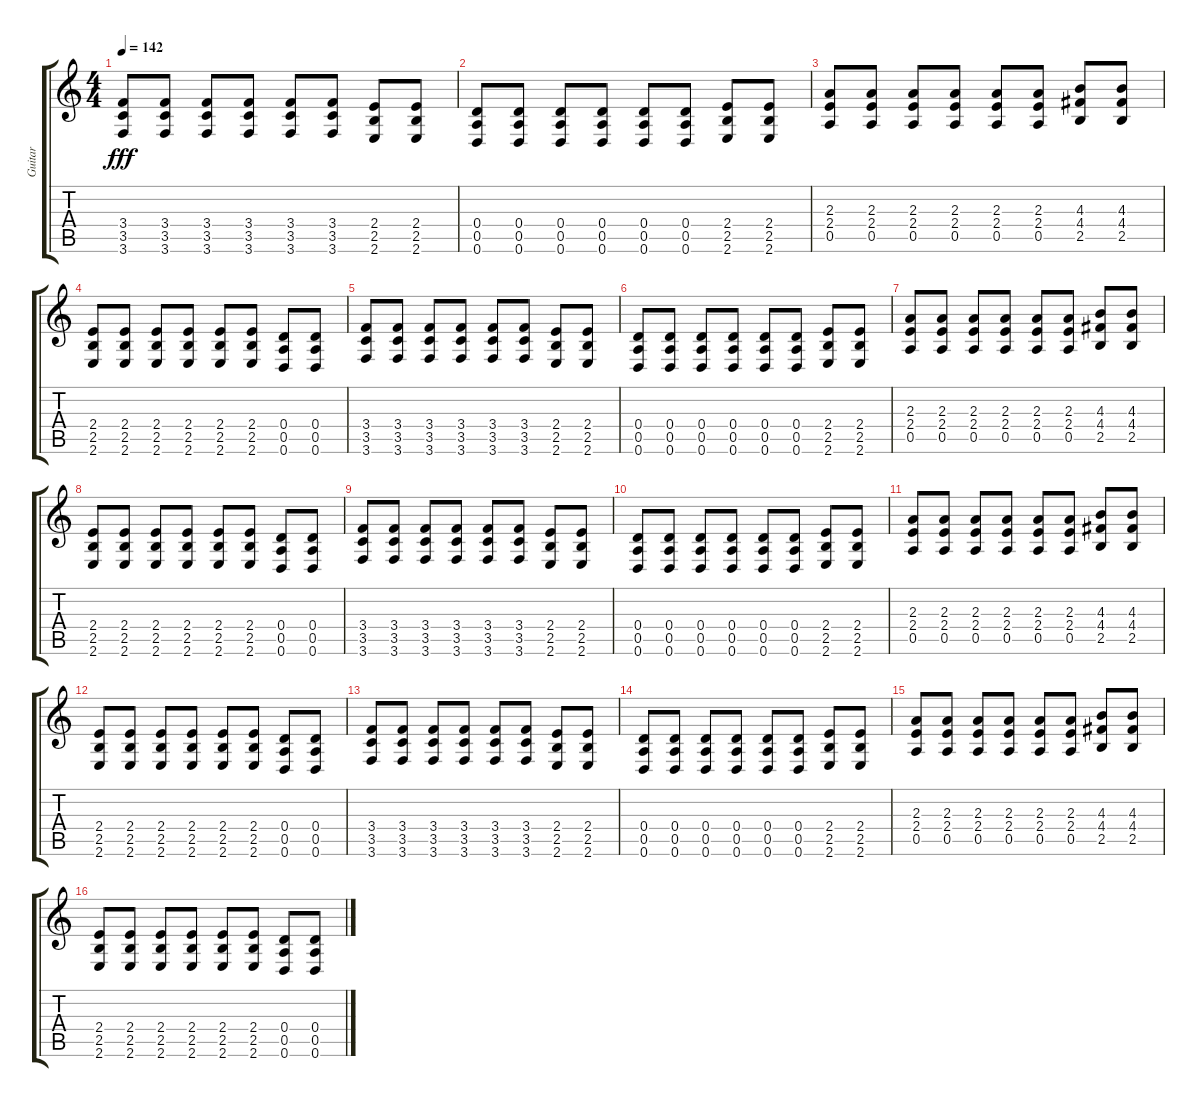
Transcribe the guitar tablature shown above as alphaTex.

\track ("Guitar" "Guitar") {instrument distortionguitar}
\staff {score tabs}
\tuning (E4 B3 G3 D3 A2 D2) {hide}
\ts (4 4)
\tempo 142
\clef g2
\ks c
(3.4 3.5 3.6).8{dy fff} (3.4 3.5 3.6).8 (3.4 3.5 3.6).8 (3.4 3.5 3.6).8 (3.4 3.5 3.6).8 (3.4 3.5 3.6).8 (2.4 2.5 2.6).8 (2.4 2.5 2.6).8 |
(0.4 0.5 0.6).8 (0.4 0.5 0.6).8 (0.4 0.5 0.6).8 (0.4 0.5 0.6).8 (0.4 0.5 0.6).8 (0.4 0.5 0.6).8 (2.4 2.5 2.6).8 (2.4 2.5 2.6).8 |
(2.3 2.4 0.5).8 (2.3 2.4 0.5).8 (2.3 2.4 0.5).8 (2.3 2.4 0.5).8 (2.3 2.4 0.5).8 (2.3 2.4 0.5).8 (4.3 4.4 2.5).8 (4.3 4.4 2.5).8 |
(2.4 2.5 2.6).8 (2.4 2.5 2.6).8 (2.4 2.5 2.6).8 (2.4 2.5 2.6).8 (2.4 2.5 2.6).8 (2.4 2.5 2.6).8 (0.4 0.5 0.6).8 (0.4 0.5 0.6).8 |
(3.4 3.5 3.6).8 (3.4 3.5 3.6).8 (3.4 3.5 3.6).8 (3.4 3.5 3.6).8 (3.4 3.5 3.6).8 (3.4 3.5 3.6).8 (2.4 2.5 2.6).8 (2.4 2.5 2.6).8 |
(0.4 0.5 0.6).8 (0.4 0.5 0.6).8 (0.4 0.5 0.6).8 (0.4 0.5 0.6).8 (0.4 0.5 0.6).8 (0.4 0.5 0.6).8 (2.4 2.5 2.6).8 (2.4 2.5 2.6).8 |
(2.3 2.4 0.5).8 (2.3 2.4 0.5).8 (2.3 2.4 0.5).8 (2.3 2.4 0.5).8 (2.3 2.4 0.5).8 (2.3 2.4 0.5).8 (4.3 4.4 2.5).8 (4.3 4.4 2.5).8 |
(2.4 2.5 2.6).8 (2.4 2.5 2.6).8 (2.4 2.5 2.6).8 (2.4 2.5 2.6).8 (2.4 2.5 2.6).8 (2.4 2.5 2.6).8 (0.4 0.5 0.6).8 (0.4 0.5 0.6).8 |
(3.4 3.5 3.6).8 (3.4 3.5 3.6).8 (3.4 3.5 3.6).8 (3.4 3.5 3.6).8 (3.4 3.5 3.6).8 (3.4 3.5 3.6).8 (2.4 2.5 2.6).8 (2.4 2.5 2.6).8 |
(0.4 0.5 0.6).8 (0.4 0.5 0.6).8 (0.4 0.5 0.6).8 (0.4 0.5 0.6).8 (0.4 0.5 0.6).8 (0.4 0.5 0.6).8 (2.4 2.5 2.6).8 (2.4 2.5 2.6).8 |
(2.3 2.4 0.5).8 (2.3 2.4 0.5).8 (2.3 2.4 0.5).8 (2.3 2.4 0.5).8 (2.3 2.4 0.5).8 (2.3 2.4 0.5).8 (4.3 4.4 2.5).8 (4.3 4.4 2.5).8 |
(2.4 2.5 2.6).8 (2.4 2.5 2.6).8 (2.4 2.5 2.6).8 (2.4 2.5 2.6).8 (2.4 2.5 2.6).8 (2.4 2.5 2.6).8 (0.4 0.5 0.6).8 (0.4 0.5 0.6).8 |
(3.4 3.5 3.6).8 (3.4 3.5 3.6).8 (3.4 3.5 3.6).8 (3.4 3.5 3.6).8 (3.4 3.5 3.6).8 (3.4 3.5 3.6).8 (2.4 2.5 2.6).8 (2.4 2.5 2.6).8 |
(0.4 0.5 0.6).8 (0.4 0.5 0.6).8 (0.4 0.5 0.6).8 (0.4 0.5 0.6).8 (0.4 0.5 0.6).8 (0.4 0.5 0.6).8 (2.4 2.5 2.6).8 (2.4 2.5 2.6).8 |
(2.3 2.4 0.5).8 (2.3 2.4 0.5).8 (2.3 2.4 0.5).8 (2.3 2.4 0.5).8 (2.3 2.4 0.5).8 (2.3 2.4 0.5).8 (4.3 4.4 2.5).8 (4.3 4.4 2.5).8 |
(2.4 2.5 2.6).8 (2.4 2.5 2.6).8 (2.4 2.5 2.6).8 (2.4 2.5 2.6).8 (2.4 2.5 2.6).8 (2.4 2.5 2.6).8 (0.4 0.5 0.6).8 (0.4 0.5 0.6).8
